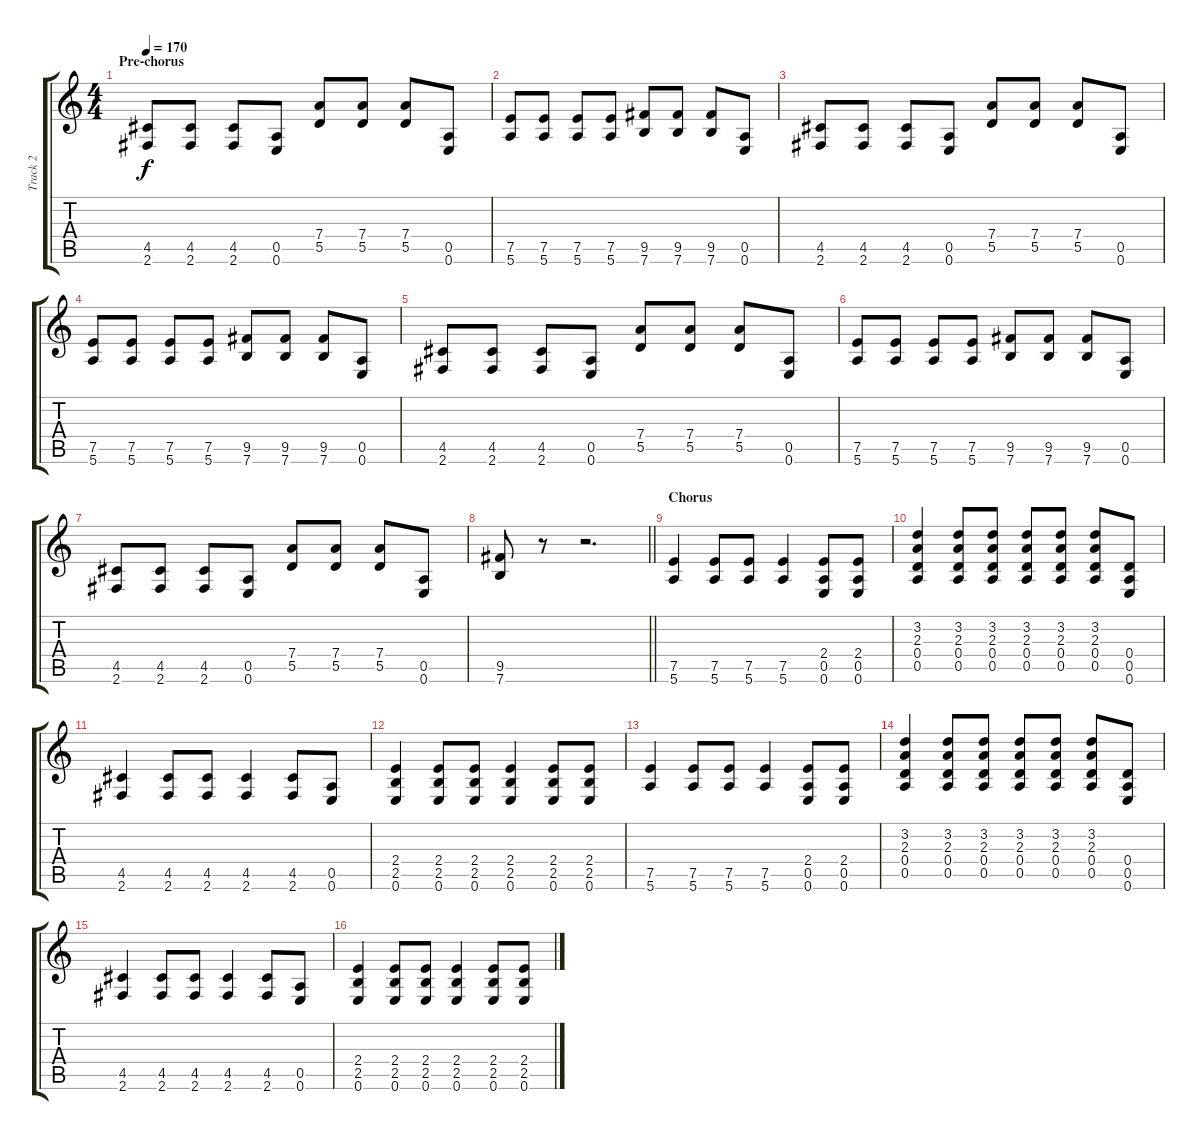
\track ("Track 2" "Track 2") {instrument distortionguitar}
\staff {score tabs}
\tuning (E4 B3 G3 D3 A2 E2) {hide}
\ts (4 4)
\section ("" "Pre-chorus")
\tempo 170
\clef g2
\ks c
(4.5 2.6).8{dy f} (4.5 2.6).8 (4.5 2.6).8 (0.5 0.6).8 (7.4 5.5).8 (7.4 5.5).8 (7.4 5.5).8 (0.5 0.6).8 |
(7.5 5.6).8 (7.5 5.6).8 (7.5 5.6).8 (7.5 5.6).8 (9.5 7.6).8 (9.5 7.6).8 (9.5 7.6).8 (0.5 0.6).8 |
(4.5 2.6).8 (4.5 2.6).8 (4.5 2.6).8 (0.5 0.6).8 (7.4 5.5).8 (7.4 5.5).8 (7.4 5.5).8 (0.5 0.6).8 |
(7.5 5.6).8 (7.5 5.6).8 (7.5 5.6).8 (7.5 5.6).8 (9.5 7.6).8 (9.5 7.6).8 (9.5 7.6).8 (0.5 0.6).8 |
(4.5 2.6).8 (4.5 2.6).8 (4.5 2.6).8 (0.5 0.6).8 (7.4 5.5).8 (7.4 5.5).8 (7.4 5.5).8 (0.5 0.6).8 |
(7.5 5.6).8 (7.5 5.6).8 (7.5 5.6).8 (7.5 5.6).8 (9.5 7.6).8 (9.5 7.6).8 (9.5 7.6).8 (0.5 0.6).8 |
(4.5 2.6).8 (4.5 2.6).8 (4.5 2.6).8 (0.5 0.6).8 (7.4 5.5).8 (7.4 5.5).8 (7.4 5.5).8 (0.5 0.6).8 |
\barLineRight lightlight
(9.5 7.6).8 r.8 r.2{d} |
\section ("" "Chorus")
(7.5 5.6).4 (7.5 5.6).8 (7.5 5.6).8 (7.5 5.6).4 (2.4 0.5 0.6).8 (2.4 0.5 0.6).8 |
(3.2 2.3 0.4 0.5).4 (3.2 2.3 0.4 0.5).8 (3.2 2.3 0.4 0.5).8 (3.2 2.3 0.4 0.5).8 (3.2 2.3 0.4 0.5).8 (3.2 2.3 0.4 0.5).8 (0.4 0.5 0.6).8 |
(4.5 2.6).4 (4.5 2.6).8 (4.5 2.6).8 (4.5 2.6).4 (4.5 2.6).8 (0.5 0.6).8 |
(2.4 2.5 0.6).4 (2.4 2.5 0.6).8 (2.4 2.5 0.6).8 (2.4 2.5 0.6).4 (2.4 2.5 0.6).8 (2.4 2.5 0.6).8 |
(7.5 5.6).4 (7.5 5.6).8 (7.5 5.6).8 (7.5 5.6).4 (2.4 0.5 0.6).8 (2.4 0.5 0.6).8 |
(3.2 2.3 0.4 0.5).4 (3.2 2.3 0.4 0.5).8 (3.2 2.3 0.4 0.5).8 (3.2 2.3 0.4 0.5).8 (3.2 2.3 0.4 0.5).8 (3.2 2.3 0.4 0.5).8 (0.4 0.5 0.6).8 |
(4.5 2.6).4 (4.5 2.6).8 (4.5 2.6).8 (4.5 2.6).4 (4.5 2.6).8 (0.5 0.6).8 |
(2.4 2.5 0.6).4 (2.4 2.5 0.6).8 (2.4 2.5 0.6).8 (2.4 2.5 0.6).4 (2.4 2.5 0.6).8 (2.4 2.5 0.6).8
